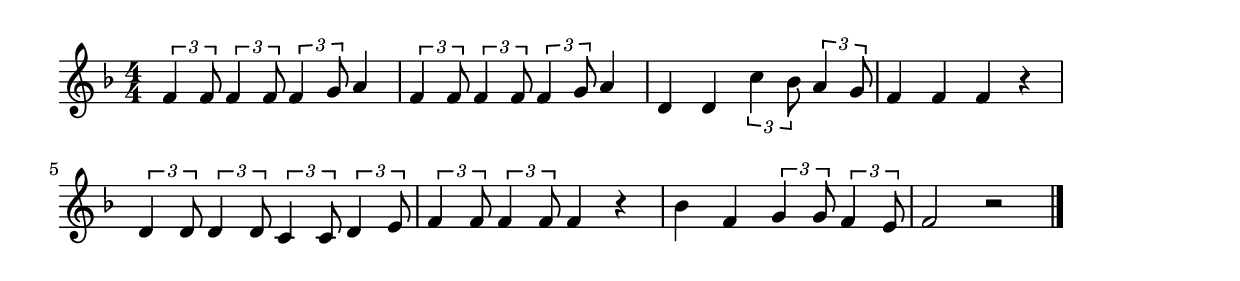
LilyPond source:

\version "2.18.2"

% ローソンストア100(ひゃくひゃくひゃくえん)
% \index{ろーそん@ローソンストア100(ひゃくひゃくひゃくえん)}

\score {

\layout {
line-width = #170
indent = 0\mm
}

\relative c' {
\key f \major
\time 4/4
\set Score.tempoHideNote = ##t
\tempo 4=120
\numericTimeSignature

\tuplet3/2{f4 f8} \tuplet3/2{f4 f8} \tuplet3/2{f4 g8} a4 |
\tuplet3/2{f4 f8} \tuplet3/2{f4 f8} \tuplet3/2{f4 g8} a4 |
d, d \tuplet3/2{c'4 bes8} \tuplet3/2{a4 g8} |
f4 f f r |
\tuplet3/2{d4 d8} \tuplet3/2{d4 d8} \tuplet3/2{c4 c8} \tuplet3/2{d4 e8} |
\tuplet3/2{f4 f8} \tuplet3/2{f4 f8} f4 r |
bes f \tuplet3/2{g4 g8} \tuplet3/2{f4 e8} |
f2 r |


\bar "|."
}

\midi {}

}